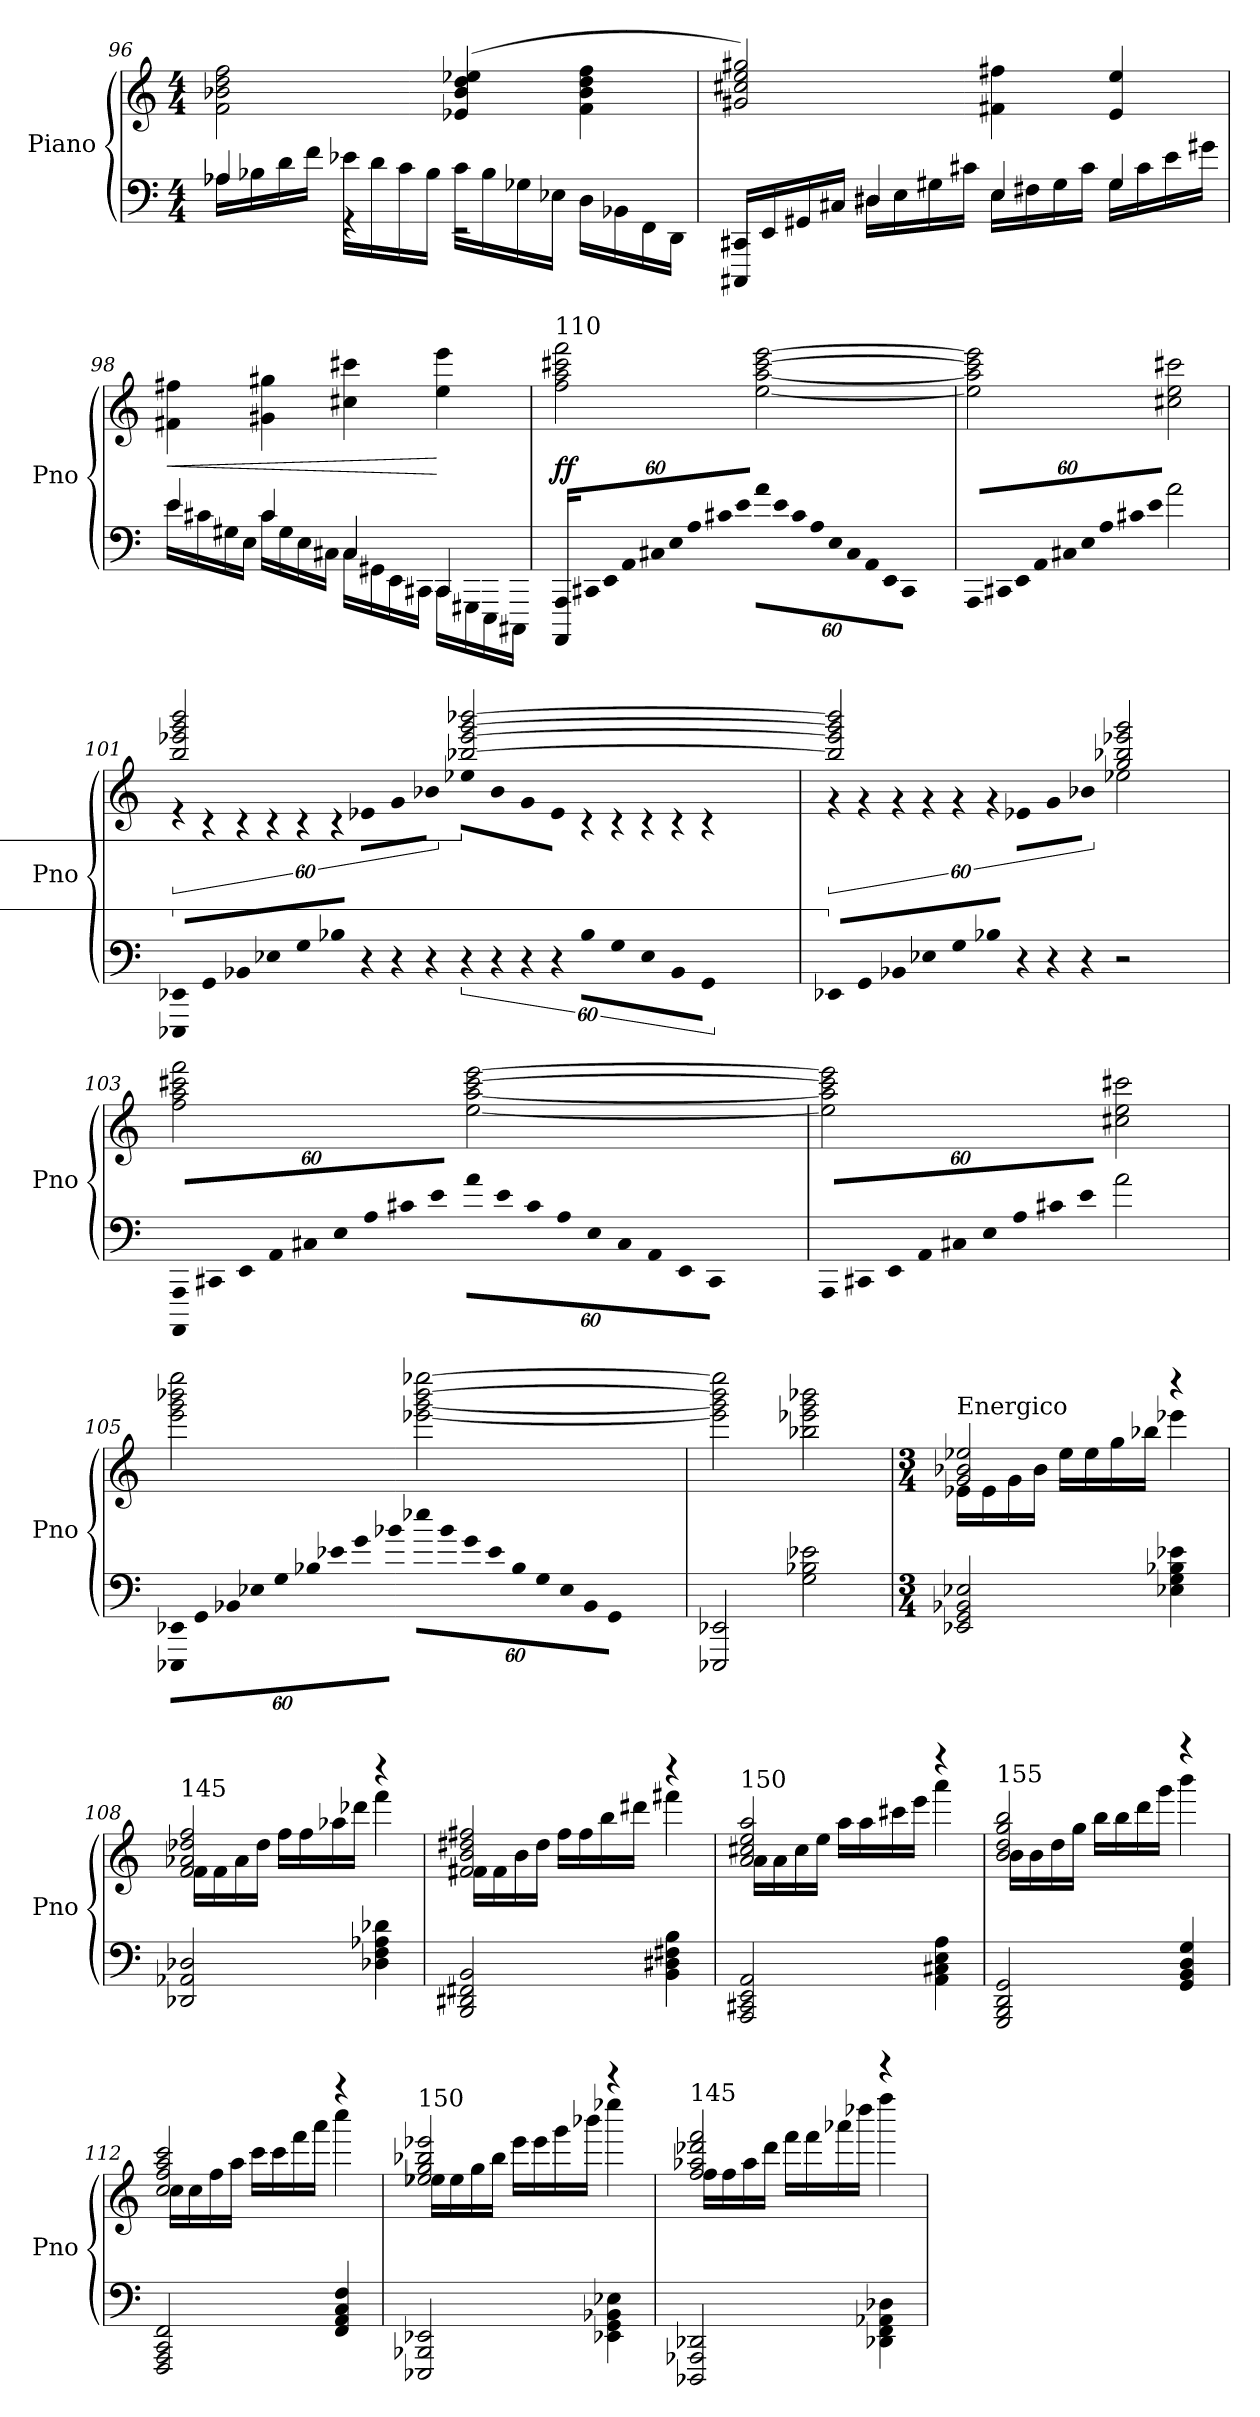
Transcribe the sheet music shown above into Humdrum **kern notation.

**kern	**kern	**dynam
*part1	*part1	*part1
*staff2	*staff1	*staff1/2
*I"Piano	*	*
*I'Pno	*	*
*clefF4	*clefG2	*
*k[]	*k[]	*
*C:	*C:	*
*M4/4	*M4/4	*
=96	=96	=96
*^	*	*
4A-X/	16A-\LL	2f\ 2b-X\ 2dd\ 2ff\	.
.	16B-X\	.	.
.	16d\	.	.
.	16f\JJ	.	.
4rGG	16e-X\LL	.	.
.	16d\	.	.
.	16c\	.	.
.	16B-\JJ	.	.
2rEE	16c\LL	(4e-X/ 4b-/ 4dd/ 4ee-X/	.
.	16B-\	.	.
.	16G-X\	.	.
.	16E-X\JJ	.	.
.	16D\LL	4f\ 4b-\ 4dd\ 4ff\	.
.	16BB-X\	.	.
.	16FF\	.	.
.	16DD\JJ	.	.
!!LO:LB:g=z
=97	=97	=97	=97
4CCC#X/ 4CC#X/	16CC#/LL	2g#X/ 2cc#X/ 2ee/ 2gg#X/)	.
.	16EE/	.	.
.	16GG#X/	.	.
.	16C#X/JJ	.	.
4D#X/	16D#\LL	.	.
.	16E\	.	.
.	16G#X\	.	.
.	16c#X\JJ	.	.
4E/	16E\LL	4f#X\ 4ff#X\	.
.	16F#X\	.	.
.	16G#\	.	.
.	16c#\JJ	.	.
4G#/	16G#\LL	4e/ 4ee/	.
.	16c#\	.	.
.	16e\	.	.
.	16g#X\JJ	.	.
=98	=98	=98	=98
!	!	!	!LO:HP:b
4e/	16e\LL	4f#X\ 4ff#X\	<
.	16c#X\	.	.
.	16G#X\	.	.
.	16E\JJ	.	.
4c#/	16c#\LL	4g#X\ 4gg#X\	.
.	16G#\	.	.
.	16E\	.	.
.	16C#X\JJ	.	.
4C#/	16C#\LL	4cc#X\ 4ccc#X\	.
.	16GG#X\	.	.
.	16EE\	.	.
.	16CC#X\JJ	.	.
4CC#/	16CC#\LL	4ee\ 4eee\	[
.	16GGG#X\	.	.
.	16EEE\	.	.
.	16CCC#X\JJ	.	.
*v	*v	*	*
!!LO:LB:g=z
=99	=99	=99
*Xbrackettup	*	*
*^	*	*
!	!	!LO:TX:a:t=110	!
!LO:N:vis=16	!	!	!LO:DY:a=2
*v	*v	*	*
960%53AAAA/ 960%53AAA/LL	2ff\ 2aa\ 2ccc#X\ 2fff\	ff
!LO:N:vis=16	!	!
960%53CC#X/	.	.
!LO:N:vis=16	!	!
960%53EE/	.	.
!LO:N:vis=16	!	!
960%53AA/	.	.
!LO:N:vis=16	!	!
960%53C#X/	.	.
!LO:N:vis=16	!	!
960%53E/	.	.
!LO:N:vis=16	!	!
960%53A/	.	.
!LO:N:vis=16	!	!
960%53c#X/	.	.
!LO:N:vis=16	!	!
960%53e/JJ	.	.
320ryy	.	.
!LO:N:vis=16	!	!
960%53a\LL	[2ee\ [2aa\ [2ccc#\ [2eee\	.
!LO:N:vis=16	!	!
960%53e\	.	.
!LO:N:vis=16	!	!
960%53c#\	.	.
!LO:N:vis=16	!	!
960%53A\	.	.
!LO:N:vis=16	!	!
960%53E\	.	.
!LO:N:vis=16	!	!
960%53C#\	.	.
!LO:N:vis=16	!	!
960%53AA\	.	.
!LO:N:vis=16	!	!
960%53EE\	.	.
!LO:N:vis=16	!	!
960%53CC#\JJ	.	.
320ryy	.	.
=100	=100	=100
!LO:N:vis=16	!	!
960%53AAA/LL	2ee\] 2aa\] 2ccc#\] 2eee\]	.
!LO:N:vis=16	!	!
960%53CC#X/	.	.
!LO:N:vis=16	!	!
960%53EE/	.	.
!LO:N:vis=16	!	!
960%53AA/	.	.
!LO:N:vis=16	!	!
960%53C#X/	.	.
!LO:N:vis=16	!	!
960%53E/	.	.
!LO:N:vis=16	!	!
960%53A/	.	.
!LO:N:vis=16	!	!
960%53c#X/	.	.
!LO:N:vis=16	!	!
960%53e/JJ	.	.
320ryy	.	.
2a\	2cc#X\ 2ee\ 2ccc#X\	.
!!LO:PB:g=z
=101	=101	=101
*brackettup	*	*
*	*^	*
!LO:N:vis=16	!	!LO:N:vis=16	!
960%53EEE-X/ 960%53EE-X/LL	2bb/ 2eee-X/ 2ggg/ 2bbb/	960%53r	.
!LO:N:vis=16	!	!LO:N:vis=16	!
960%53GG/	.	960%53r	.
!LO:N:vis=16	!	!LO:N:vis=16	!
960%53BB-X/	.	960%53r	.
!LO:N:vis=16	!	!LO:N:vis=16	!
960%53E-X/	.	960%53r	.
!LO:N:vis=16	!	!LO:N:vis=16	!
960%53G/	.	960%53r	.
!LO:N:vis=16	!	!LO:N:vis=16	!
960%53B-X/JJ	.	960%53r	.
!LO:N:vis=16	!	!LO:N:vis=16	!
960%53r	.	960%53e-X\LL	.
!LO:N:vis=16	!	!LO:N:vis=16	!
960%53r	.	960%53g\	.
!LO:N:vis=16	!	!LO:N:vis=16	!
960%53r	.	960%53b-X\JJ	.
320ryy	.	320ryy	.
!LO:N:vis=16	!	!LO:N:vis=16	!
960%53r	[2bb-X/ [2eee-/ [2ggg/ [2bbb-X/	960%53ee-X\LL	.
!LO:N:vis=16	!	!LO:N:vis=16	!
960%53r	.	960%53b-\	.
!LO:N:vis=16	!	!LO:N:vis=16	!
960%53r	.	960%53g\	.
!LO:N:vis=16	!	!LO:N:vis=16	!
960%53r	.	960%53e-\JJ	.
!LO:N:vis=16	!	!LO:N:vis=16	!
960%53B-\LL	.	960%53r	.
!LO:N:vis=16	!	!LO:N:vis=16	!
960%53G\	.	960%53r	.
!LO:N:vis=16	!	!LO:N:vis=16	!
960%53E-\	.	960%53r	.
!LO:N:vis=16	!	!LO:N:vis=16	!
960%53BB-\	.	960%53r	.
!LO:N:vis=16	!	!LO:N:vis=16	!
960%53GG\JJ	.	960%53r	.
320ryy	.	320ryy	.
=102	=102	=102	=102
!LO:N:vis=16	!	!LO:N:vis=16	!
960%53EE-X/LL	2bb-/] 2eee-/] 2ggg/] 2bbb-/]	960%53r	.
!LO:N:vis=16	!	!LO:N:vis=16	!
960%53GG/	.	960%53r	.
!LO:N:vis=16	!	!LO:N:vis=16	!
960%53BB-X/	.	960%53r	.
!LO:N:vis=16	!	!LO:N:vis=16	!
960%53E-X/	.	960%53r	.
!LO:N:vis=16	!	!LO:N:vis=16	!
960%53G/	.	960%53r	.
!LO:N:vis=16	!	!LO:N:vis=16	!
960%53B-X/JJ	.	960%53r	.
!LO:N:vis=16	!	!LO:N:vis=16	!
960%53r	.	960%53e-X\LL	.
!LO:N:vis=16	!	!LO:N:vis=16	!
960%53r	.	960%53g\	.
!LO:N:vis=16	!	!LO:N:vis=16	!
960%53r	.	960%53b-X\JJ	.
320ryy	.	320ryy	.
2r	2gg/ 2bb-X/ 2eee-X/ 2ggg/	2ee-X\	.
*	*v	*v	*
!!LO:LB:g=z
=103	=103	=103
*Xbrackettup	*	*
*	*^	*
!LO:N:vis=16	!	!	!
*	*v	*v	*
960%53AAAA/ 960%53AAA/LL	2ff\ 2aa\ 2ccc#X\ 2fff\	.
!LO:N:vis=16	!	!
960%53CC#X/	.	.
!LO:N:vis=16	!	!
960%53EE/	.	.
!LO:N:vis=16	!	!
960%53AA/	.	.
!LO:N:vis=16	!	!
960%53C#X/	.	.
!LO:N:vis=16	!	!
960%53E/	.	.
!LO:N:vis=16	!	!
960%53A/	.	.
!LO:N:vis=16	!	!
960%53c#X/	.	.
!LO:N:vis=16	!	!
960%53e/JJ	.	.
320ryy	.	.
!LO:N:vis=16	!	!
960%53a\LL	[2ee\ [2aa\ [2ccc#\ [2eee\	.
!LO:N:vis=16	!	!
960%53e\	.	.
!LO:N:vis=16	!	!
960%53c#\	.	.
!LO:N:vis=16	!	!
960%53A\	.	.
!LO:N:vis=16	!	!
960%53E\	.	.
!LO:N:vis=16	!	!
960%53C#\	.	.
!LO:N:vis=16	!	!
960%53AA\	.	.
!LO:N:vis=16	!	!
960%53EE\	.	.
!LO:N:vis=16	!	!
960%53CC#\JJ	.	.
320ryy	.	.
=104	=104	=104
!LO:N:vis=16	!	!
960%53AAA/LL	2ee\] 2aa\] 2ccc#\] 2eee\]	.
!LO:N:vis=16	!	!
960%53CC#X/	.	.
!LO:N:vis=16	!	!
960%53EE/	.	.
!LO:N:vis=16	!	!
960%53AA/	.	.
!LO:N:vis=16	!	!
960%53C#X/	.	.
!LO:N:vis=16	!	!
960%53E/	.	.
!LO:N:vis=16	!	!
960%53A/	.	.
!LO:N:vis=16	!	!
960%53c#X/	.	.
!LO:N:vis=16	!	!
960%53e/JJ	.	.
320ryy	.	.
2a\	2cc#X\ 2ee\ 2ccc#X\	.
!!LO:LB:g=z
=105	=105	=105
!LO:N:vis=16	!	!
960%53EEE-X\ 960%53EE-X\LL	2eee\ 2ggg\ 2bbb-X\ 2eeee\	.
!LO:N:vis=16	!	!
960%53GG\	.	.
!LO:N:vis=16	!	!
960%53BB-X\	.	.
!LO:N:vis=16	!	!
960%53E-X\	.	.
!LO:N:vis=16	!	!
960%53G\	.	.
!LO:N:vis=16	!	!
960%53B-X\	.	.
!LO:N:vis=16	!	!
960%53e-X\	.	.
!LO:N:vis=16	!	!
960%53g\	.	.
!LO:N:vis=16	!	!
960%53b-X\JJ	.	.
320ryy	.	.
!LO:N:vis=16	!	!
960%53ee-X\LL	[2eee-X\ [2ggg\ [2bbb-\ [2eeee-X\	.
!LO:N:vis=16	!	!
960%53b-\	.	.
!LO:N:vis=16	!	!
960%53g\	.	.
!LO:N:vis=16	!	!
960%53e-\	.	.
!LO:N:vis=16	!	!
960%53B-\	.	.
!LO:N:vis=16	!	!
960%53G\	.	.
!LO:N:vis=16	!	!
960%53E-\	.	.
!LO:N:vis=16	!	!
960%53BB-\	.	.
!LO:N:vis=16	!	!
960%53GG\JJ	.	.
320ryy	.	.
=106	=106	=106
2EEE-X/ 2EE-X/	2eee-\] 2ggg\] 2bbb-\] 2eeee-\]	.
2G\ 2B-X\ 2e-X\	2bb-X\ 2eee-X\ 2ggg\ 2bbb-X\	.
=107	=107	=107
*k[]	*k[]	*
*C:	*C:	*
*M3/4	*M3/4	*
*	*^	*
!	!LO:TX:a:t=Energico	!	!
2EE-X/ 2GG/ 2BB-X/ 2E-X/	2g/ 2b-X/ 2ee-X/	16e-X\LL	.
.	.	16e-\	.
.	.	16g\	.
.	.	16b-\JJ	.
.	.	16ee-\LL	.
.	.	16ee-\	.
.	.	16gg\	.
.	.	16bb-X\JJ	.
4E-X\ 4G\ 4B-X\ 4e-X\	4r	4eee-X\	.
=108	=108	=108	=108
!	!LO:TX:a:t=145	!	!
2DD-X/ 2AA-X/ 2D-X/	2f/ 2a-X/ 2dd-X/ 2ff/	16f\LL	.
.	.	16f\	.
.	.	16a-\	.
.	.	16dd-\JJ	.
.	.	16ff\LL	.
.	.	16ff\	.
.	.	16aa-X\	.
.	.	16ddd-X\JJ	.
4D-X\ 4F\ 4A-X\ 4d-X\	4r	4fff\	.
!!LO:LB:g=z	!!
=109	=109	=109	=109
2BBB/ 2DD#X/ 2FF#X/ 2BB/	2f#X/ 2b/ 2dd#X/ 2ff#X/	16f#\LL	.
.	.	16f#\	.
.	.	16b\	.
.	.	16dd#\JJ	.
.	.	16ff#\LL	.
.	.	16ff#\	.
.	.	16bb\	.
.	.	16ddd#X\JJ	.
4BB\ 4D#X\ 4F#X\ 4B\	4r	4fff#X\	.
=110	=110	=110	=110
!	!LO:TX:a:t=150	!	!
2AAA/ 2CC#X/ 2EE/ 2AA/	2a/ 2cc#X/ 2ee/ 2aa/	16a\LL	.
.	.	16a\	.
.	.	16cc#\	.
.	.	16ee\JJ	.
.	.	16aa\LL	.
.	.	16aa\	.
.	.	16ccc#X\	.
.	.	16eee\JJ	.
4AA\ 4C#X\ 4E\ 4A\	4r	4aaa\	.
=111	=111	=111	=111
!	!LO:TX:a:t=155	!	!
2GGG/ 2BBB/ 2DD/ 2GG/	2b/ 2dd/ 2gg/ 2bb/	16b\LL	.
.	.	16b\	.
.	.	16dd\	.
.	.	16gg\JJ	.
.	.	16bb\LL	.
.	.	16bb\	.
.	.	16ddd\	.
.	.	16ggg\JJ	.
4GG/ 4BB/ 4D/ 4G/	4r	4bbb\	.
=112	=112	=112	=112
2FFF/ 2AAA/ 2CC/ 2FF/	2cc/ 2ff/ 2aa/ 2ccc/	16cc\LL	.
.	.	16cc\	.
.	.	16ff\	.
.	.	16aa\JJ	.
.	.	16ccc\LL	.
.	.	16ccc\	.
.	.	16fff\	.
.	.	16aaa\JJ	.
4FF/ 4AA/ 4C/ 4F/	4r	4cccc\	.
!!LO:LB:g=z	!!
=113	=113	=113	=113
!	!LO:TX:a:t=150	!	!
2EEE-X/ 2BBB-X/ 2EE-X/	2ee-X/ 2gg/ 2bb-X/ 2eee-X/	16ee-\LL	.
.	.	16ee-\	.
.	.	16gg\	.
.	.	16bb-\JJ	.
.	.	16eee-\LL	.
.	.	16eee-\	.
.	.	16ggg\	.
.	.	16bbb-X\JJ	.
4EE-X\ 4GG\ 4BB-X\ 4E-X\	4r	4eeee-X\	.
=114	=114	=114	=114
!	!LO:TX:a:t=145	!	!
2DDD-X/ 2AAA-X/ 2DD-X/	2ff/ 2aa-X/ 2ddd-X/ 2fff/	16ff\LL	.
.	.	16ff\	.
.	.	16aa-\	.
.	.	16ddd-\JJ	.
.	.	16fff\LL	.
.	.	16fff\	.
.	.	16aaa-X\	.
.	.	16dddd-X\JJ	.
4DD-X\ 4FF\ 4AA-X\ 4D-X\	4r	4ffff\	.
*	*v	*v	*
=	=	=
*-	*-	*-
